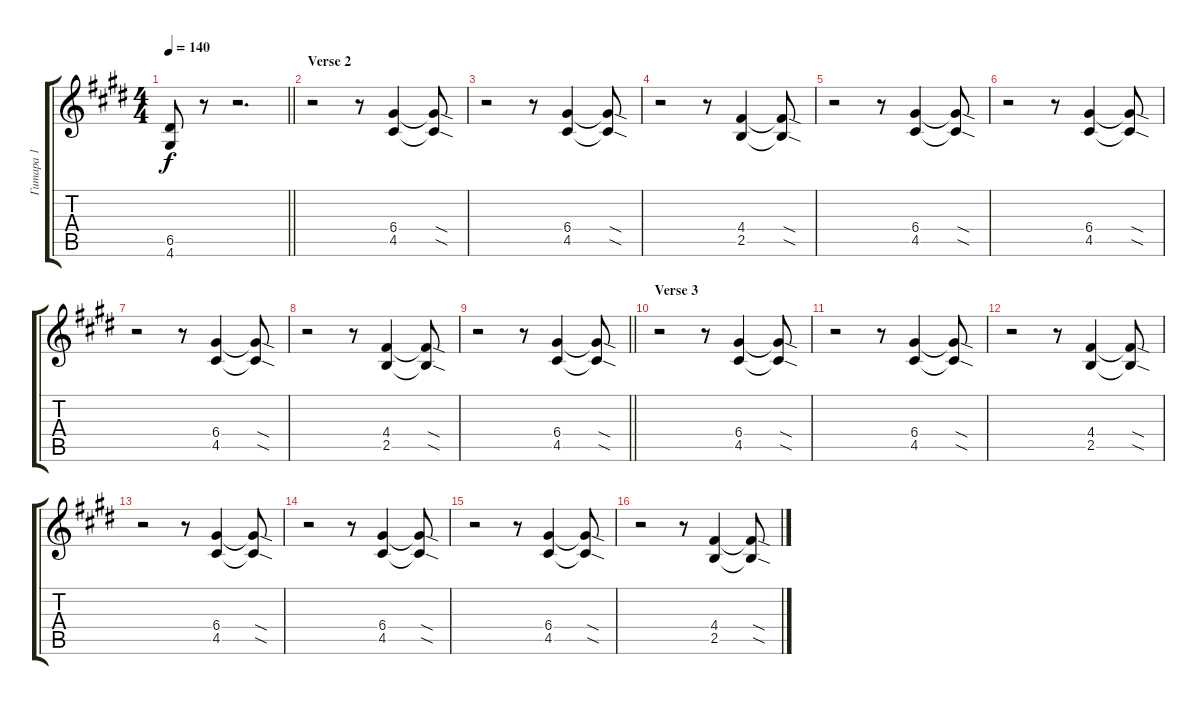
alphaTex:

\track ("Гитара 1" "Гитара 1") {instrument distortionguitar}
\staff {score tabs}
\tuning (E4 B3 G3 D3 A2 E2) {hide}
\ts (4 4)
\tempo 140
\clef g2
\barLineRight lightlight
\ks c#minor
(6.5 4.6).8{dy f} r.8 r.2{d} |
\section ("" "Verse 2")
r.2 r.8 (6.4 4.5).4 (6.4{sod t} 4.5{sod t}).8 |
r.2 r.8 (6.4 4.5).4 (6.4{sod t} 4.5{sod t}).8 |
r.2 r.8 (4.4 2.5).4 (4.4{sod t} 2.5{sod t}).8 |
r.2 r.8 (6.4 4.5).4 (6.4{sod t} 4.5{sod t}).8 |
r.2 r.8 (6.4 4.5).4 (6.4{sod t} 4.5{sod t}).8 |
r.2 r.8 (6.4 4.5).4 (6.4{sod t} 4.5{sod t}).8 |
r.2 r.8 (4.4 2.5).4 (4.4{sod t} 2.5{sod t}).8 |
\barLineRight lightlight
r.2 r.8 (6.4 4.5).4 (6.4{sod t} 4.5{sod t}).8 |
\section ("" "Verse 3")
r.2 r.8 (6.4 4.5).4 (6.4{sod t} 4.5{sod t}).8 |
r.2 r.8 (6.4 4.5).4 (6.4{sod t} 4.5{sod t}).8 |
r.2 r.8 (4.4 2.5).4 (4.4{sod t} 2.5{sod t}).8 |
r.2 r.8 (6.4 4.5).4 (6.4{sod t} 4.5{sod t}).8 |
r.2 r.8 (6.4 4.5).4 (6.4{sod t} 4.5{sod t}).8 |
r.2 r.8 (6.4 4.5).4 (6.4{sod t} 4.5{sod t}).8 |
r.2 r.8 (4.4 2.5).4 (4.4{sod t} 2.5{sod t}).8
